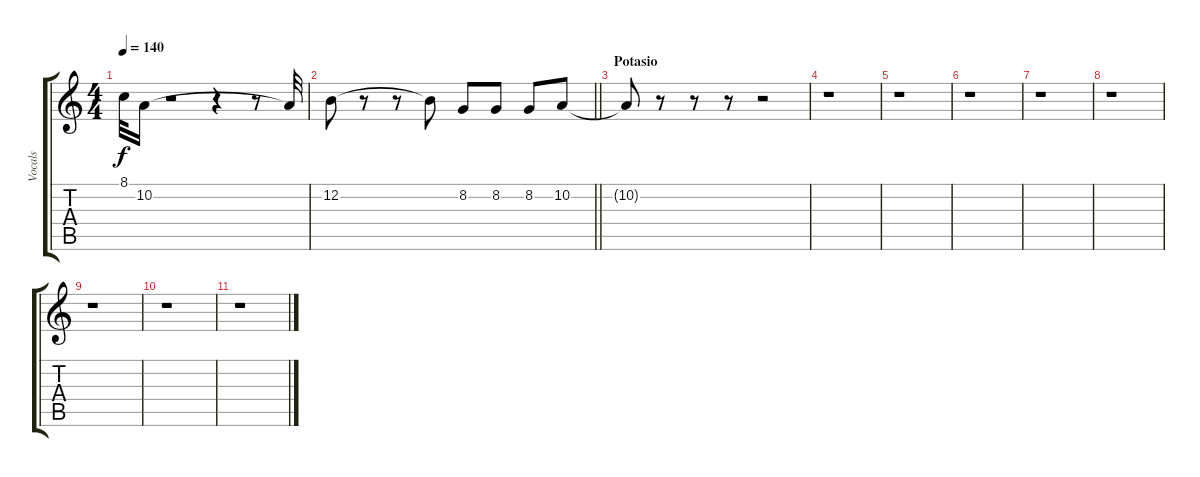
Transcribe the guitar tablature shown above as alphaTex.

\track ("Vocals" "Vocals") {instrument tangoaccordion}
\staff {score tabs}
\tuning (E4 B3 G3 D3 A2 E2) {hide}
\ts (4 4)
\tempo 140
\clef g2
\ks c
8.1{t}.32{dy f} 10.2.16 r.2 r.4 r.8 10.2{t}.32 |
\barLineRight lightlight
12.2.8 r.8 r.8 12.2{t}.8 8.2.8 8.2.8 8.2.8 10.2.8 |
\section ("" "Potasio")
10.2{t}.8 r.8 r.8 r.8 r.2 |
r.1 |
r.1 |
r.1 |
r.1 |
r.1 |
r.1 |
r.1 |
r.1
